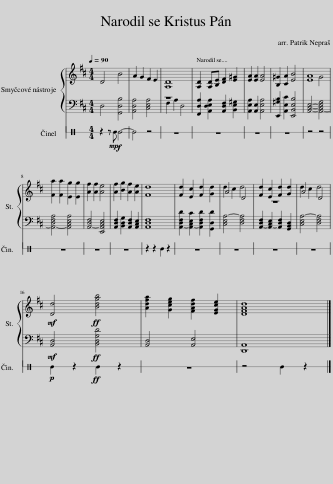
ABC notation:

X:1
%%score { ( 1 4 ) | ( 2 3 ) } 5
L:1/8
Q:1/4=90
M:4/4
I:linebreak $
K:D
V:1 treble
V:4 treble
V:2 bass
V:3 bass
V:5 perc stafflines=1
K:none
V:1
 D4 B4 | A2 G2 F2 E2 | [A,D]8 | [A,D]2 [A,D][B,E] [DF]2 [E^G]2 | [EA]2 [EA]2 [EA]4 | %5
 [B,^G]2 [CA]2 [EB]4 | [EA]8 |$ [Fa]2 [Fa]2 [Eg]2 [Eg]2 | [Af]2 [Af]2 [Ae]4 | [Af]2 [Bg]2 [Af]2 [Ae]2 | %10
 [Fd]8 | [Fd]2 [Ec]2 [Fd]2 [Gd]2 | A4 D4 | [Fd]2 [Ec]2 [Fd]2 [Gd]2 | A4 D4 |$ %15
!mf! [Dd]4!ff! [Bdgb]4 | [Adfa]2 [Gceg]2 [FAdf]2 [EGce]2 | [DFAd]8 |] %18
V:2
 D,4 [G,,D,B,]4 | [A,,D,A,]4 [C,E,A,]4 | z8 | [F,,D,A,]2 [A,,D,E,A,]2 [A,,D,F,]2 [B,,E,^G,]2 | [A,,E,A,]2 [A,,E,]2 [A,,E,A,]4 | %5
 [E,,^G,B,]2 [A,,E,C]2 [E,,B,,E,B,]4 | [A,,C,E,]4- [A,,-C,E,G,]4 |$ [A,,-D,F,A,]4 [A,,C,E,A,]4 | [A,,-D,F,]4 [E,,A,,C,E,]4 | [A,,D,F,]2 [B,,D,G,]2 [A,,D,F,]2 [A,,C,E,]2 | %10
 [A,,D,F,]8 | [A,,-D,F,D]2 [A,,-C,E,C]2 [A,,D,F,D]2 [G,,D,D]2 | [C,E,A,-]4 [D,F,A,]4 | [A,,-D,F,]2 [A,,-C,E,]2 [A,,D,F,]2 [G,,B,,D,]2 | [C,E,A,-]4 [D,F,A,]4 |$ %15
!mf! [A,,D,]4!ff! [B,,D,G,D]4 | [A,,D,]4 [A,,E,]4 | [D,,A,,]8 |] %18
V:3
 x8 | x8 | F,2 A,2 D,4 | x8 | x8 | %5
 x8 | x8 |$ x8 | x8 | x8 | %10
 x8 | x8 | x8 | x8 | x8 |$ %15
 x8 | x8 | x8 |] %18
V:4
 x8 | x8 | x8 | x8 | x8 | %5
 x8 | x4 G4 |$ x8 | x8 | x8 | %10
 x8 | x8 | d2 c2 d4 | z8 | d2 c2 d4 |$ %15
 x8 | x8 | x8 |] %18
V:5
[K:C] z2 z!mp! E!f! E4- | E4 z4 | z8 | z8 | z8 | %5
 z8 | z4 z4 |$ z8 | z8 | z8 | %10
 z2 z2 E2 z2 | z8 | z8 | z8 | z8 |$ %15
!p! E2 z2!ff! E2 z2 | z8 | z4 E2 z2 |] %18
